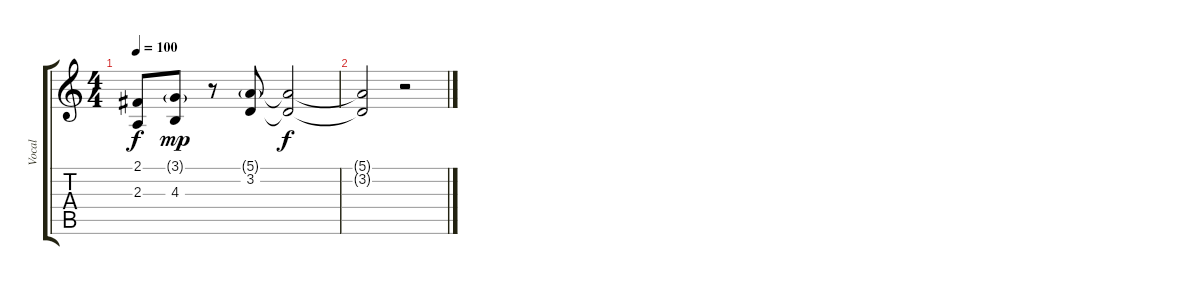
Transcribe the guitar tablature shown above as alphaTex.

\track ("Vocal" "Vocal") {instrument acousticgrandpiano}
\staff {score tabs}
\tuning (E4 B3 G3 D3 A2 E2) {hide}
\ts (4 4)
\tempo 100
\clef g2
\ks c
(2.1{t} 2.3{t}).8{dy f} (3.1{g} 4.3).8{dy mp} r.8 (5.1{g} 3.2).8 (5.1{t} 3.2{t}).2{dy f} |
(5.1{t} 3.2{t}).2 r.2
